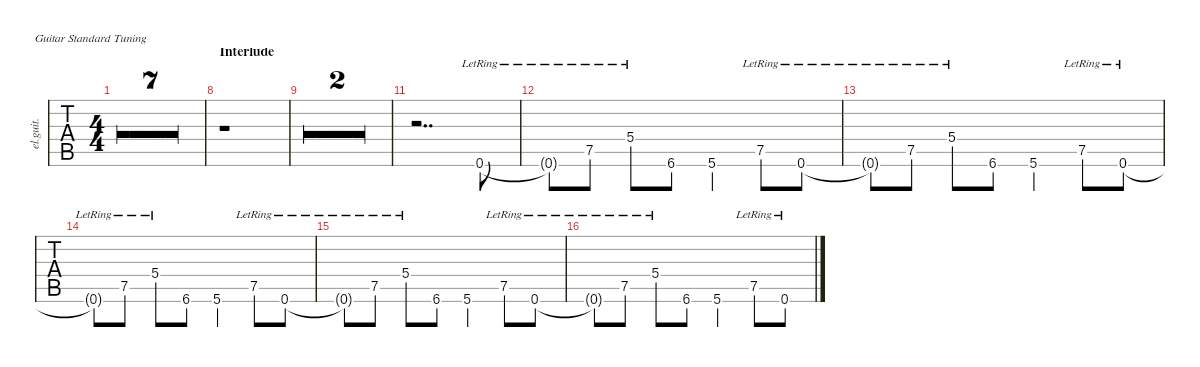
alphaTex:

\defaultSystemsLayout 4
\hideDynamics
\bracketExtendMode nobrackets
\track ("Clean Guitar 1" "el.guit.") {defaultSystemsLayout 4 multiBarRest instrument electricguitarclean}
\staff {tabs}
\tuning (E4 B3 G3 D3 A2 E2)
\ts (4 4)
\tempo 125
\clef g2
\ks c
r.1{dy mf} |
r.1 |
r.1 |
r.1 |
r.1 |
r.1 |
r.1 |
\section ("" "Interlude")
r.1 |
r.1 |
r.1 |
r.2{dd} 0.6{lr}.8 |
0.6{lr t}.8 7.5{lr}.8 5.4{lr}.8 6.6{acc #}.8 5.6.4 7.5{lr}.8 0.6{lr}.8 |
0.6{lr t}.8 7.5{lr}.8 5.4{lr}.8 6.6{acc #}.8 5.6.4 7.5{lr}.8 0.6{lr}.8 |
0.6{lr t}.8 7.5{lr}.8 5.4{lr}.8 6.6{acc #}.8 5.6.4 7.5{lr}.8 0.6{lr}.8 |
0.6{lr t}.8 7.5{lr}.8 5.4{lr}.8 6.6{acc #}.8 5.6.4 7.5{lr}.8 0.6{lr}.8 |
0.6{lr t}.8 7.5{lr}.8 5.4{lr}.8 6.6{acc #}.8 5.6.4 7.5{lr}.8 0.6{lr}.8
